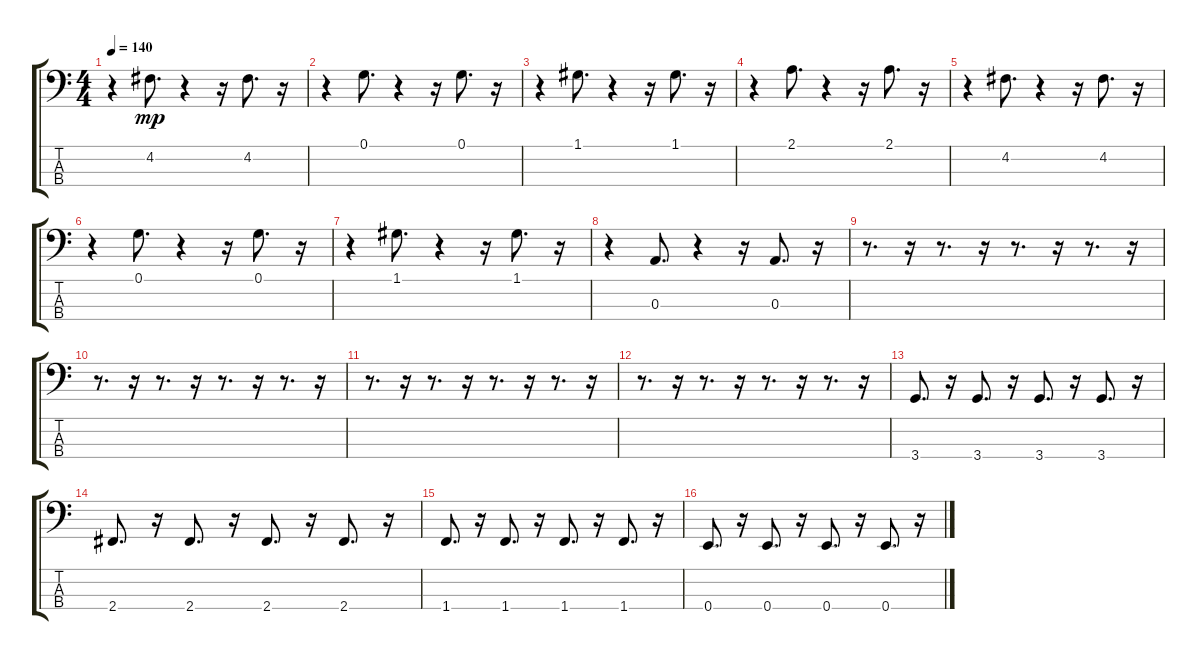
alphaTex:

\track "" {instrument synthbass2}
\staff {score tabs}
\tuning (G2 D2 A1 E1) {hide}
\ts (4 4)
\tempo 140
\clef f4
\ks c
r.4{dy mp} 4.2.8{d} r.4 r.16 4.2.8{d} r.16 |
r.4 0.1.8{d} r.4 r.16 0.1.8{d} r.16 |
r.4 1.1.8{d} r.4 r.16 1.1.8{d} r.16 |
r.4 2.1.8{d} r.4 r.16 2.1.8{d} r.16 |
r.4 4.2.8{d} r.4 r.16 4.2.8{d} r.16 |
r.4 0.1.8{d} r.4 r.16 0.1.8{d} r.16 |
r.4 1.1.8{d} r.4 r.16 1.1.8{d} r.16 |
r.4 0.3.8{d} r.4 r.16 0.3.8{d} r.16 |
r.8{d} r.16 r.8{d} r.16 r.8{d} r.16 r.8{d} r.16 |
r.8{d} r.16 r.8{d} r.16 r.8{d} r.16 r.8{d} r.16 |
r.8{d} r.16 r.8{d} r.16 r.8{d} r.16 r.8{d} r.16 |
r.8{d} r.16 r.8{d} r.16 r.8{d} r.16 r.8{d} r.16 |
3.4.8{d} r.16 3.4.8{d} r.16 3.4.8{d} r.16 3.4.8{d} r.16 |
2.4.8{d} r.16 2.4.8{d} r.16 2.4.8{d} r.16 2.4.8{d} r.16 |
1.4.8{d} r.16 1.4.8{d} r.16 1.4.8{d} r.16 1.4.8{d} r.16 |
0.4.8{d} r.16 0.4.8{d} r.16 0.4.8{d} r.16 0.4.8{d} r.16
